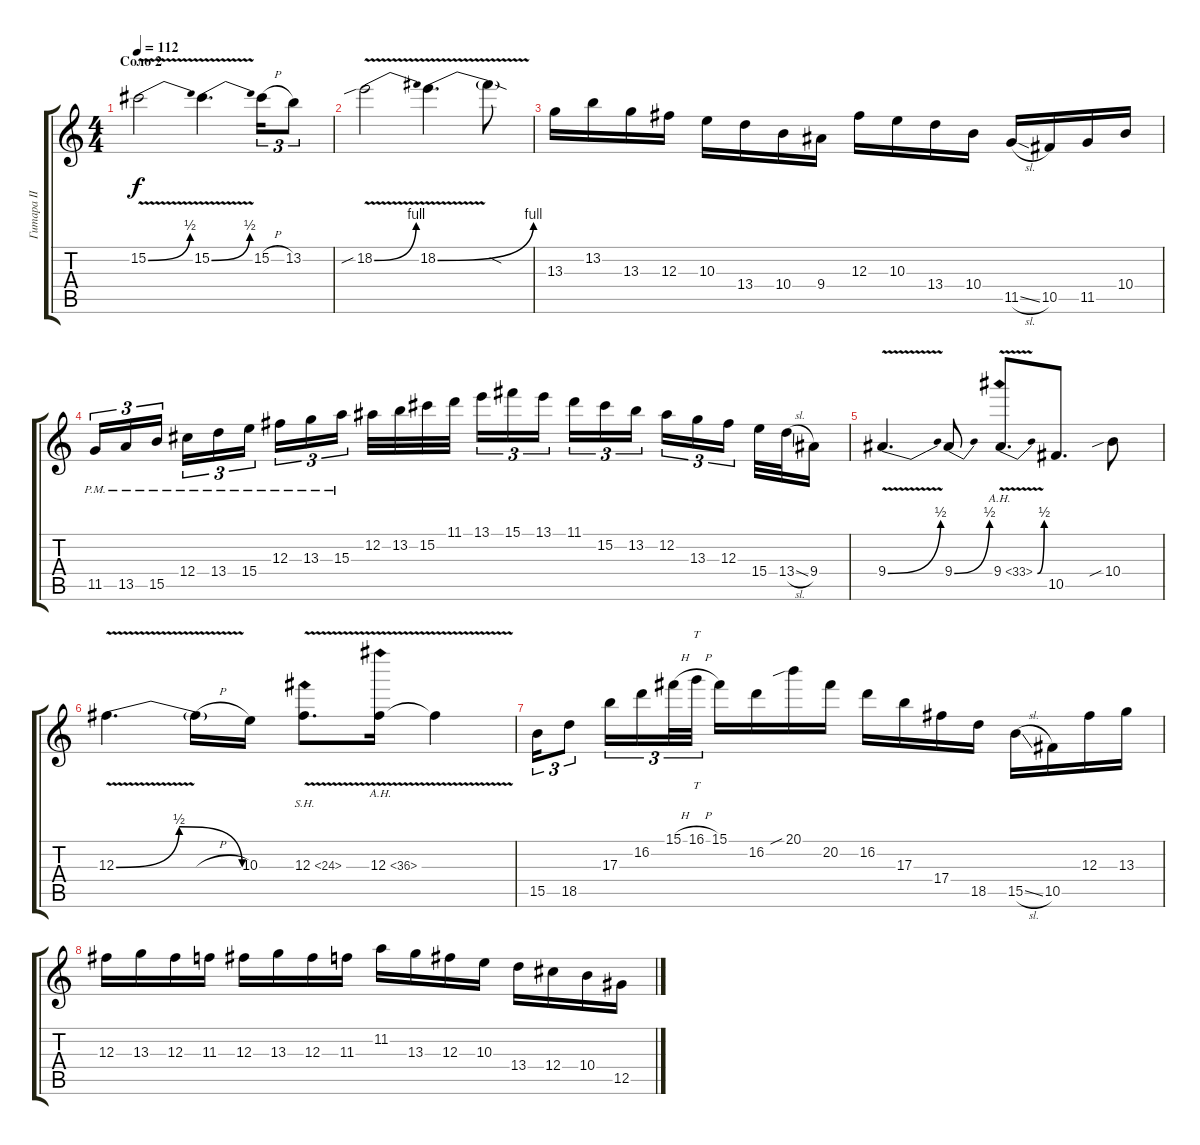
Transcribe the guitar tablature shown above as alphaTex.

\track ("Гитара II" "Гитара II") {instrument distortionguitar}
\staff {score tabs}
\tuning (Eb4 Bb3 Gb3 Db3 Ab2 Eb2) {hide}
\ts (4 4)
\section ("" "Соло 2")
\tempo 112
\clef g2
\ks aminor
15.2{be (bend 0 0 60 2) v}.2{dy f volume 14 instrument distortionguitar} 15.2{be (bend 0 0 60 2) v}.4{d} 15.2{h}.16{tu (3 2)} 13.2.8{tu (3 2)} |
18.2{be (bend 0 0 60 4) v sib}.2 18.2{be (bend 0 0 60 4) v}.4{d} 18.2{sod t}.8 |
13.3.16 13.2.16 13.3.16 12.3.16 10.3.16 13.4.16 10.4.16 9.4.16 12.3.16 10.3.16 13.4.16 10.4.16 11.5{sl}.16 10.5.16 11.5.16 10.4.16 |
11.5{pm}.16{tu (3 2)} 13.5{pm}.16{tu (3 2)} 15.5{pm}.16{tu (3 2) beam splitsecondary} 12.4{pm}.16{tu (3 2)} 13.4{pm}.16{tu (3 2)} 15.4{pm}.16{tu (3 2)} 12.3{pm}.16{tu (3 2)} 13.3{pm}.16{tu (3 2)} 15.3{pm}.16{tu (3 2) beam splitsecondary} 12.2.32 13.2.32 15.2.32 11.1.32 13.1.16{tu (3 2)} 15.1.16{tu (3 2)} 13.1.16{tu (3 2) beam splitsecondary} 11.1.16{tu (3 2)} 15.2.16{tu (3 2)} 13.2.16{tu (3 2)} 12.2.16{tu (3 2)} 13.3.16{tu (3 2)} 12.3.16{tu (3 2) beam splitsecondary} 15.4.32 13.4{sl}.32 9.4.16 |
9.4{be (bend 0 0 60 2) v}.4{d} 9.4{be (bend 0 0 60 2)}.8 9.4{be (bend 0 0 60 2) ah 24 v}.8{d} 10.5.8{d} 10.4{sib}.8 |
12.3{be (bendrelease 0 0 20 2 47 2 60 0) v}.4{d} 12.3{h t}.16 10.3.16 12.3{sh 12 v}.8{d} 12.3{ah 24 v}.16 12.3{t}.4 |
15.5.16{tu (3 2)} 18.5.8{tu (3 2)} 17.3.16{tu (3 2)} 16.2.16{tu (3 2)} 15.1{h}.32{tu (3 2)} 16.1{h}.32{tt tu (3 2)} 15.1.16 16.2.16 20.1{sib}.16 20.2.16 16.2.16 17.3.16 17.4.16 18.5.16 15.5{sl}.16 10.5.16 12.3.16 13.3.16 |
12.3.16 13.3.16 12.3.16 11.3.16 12.3.16 13.3.16 12.3.16 11.3.16 11.2.16 13.3.16 12.3.16 10.3.16 13.4.16 12.4.16 10.4.16 12.5.16
